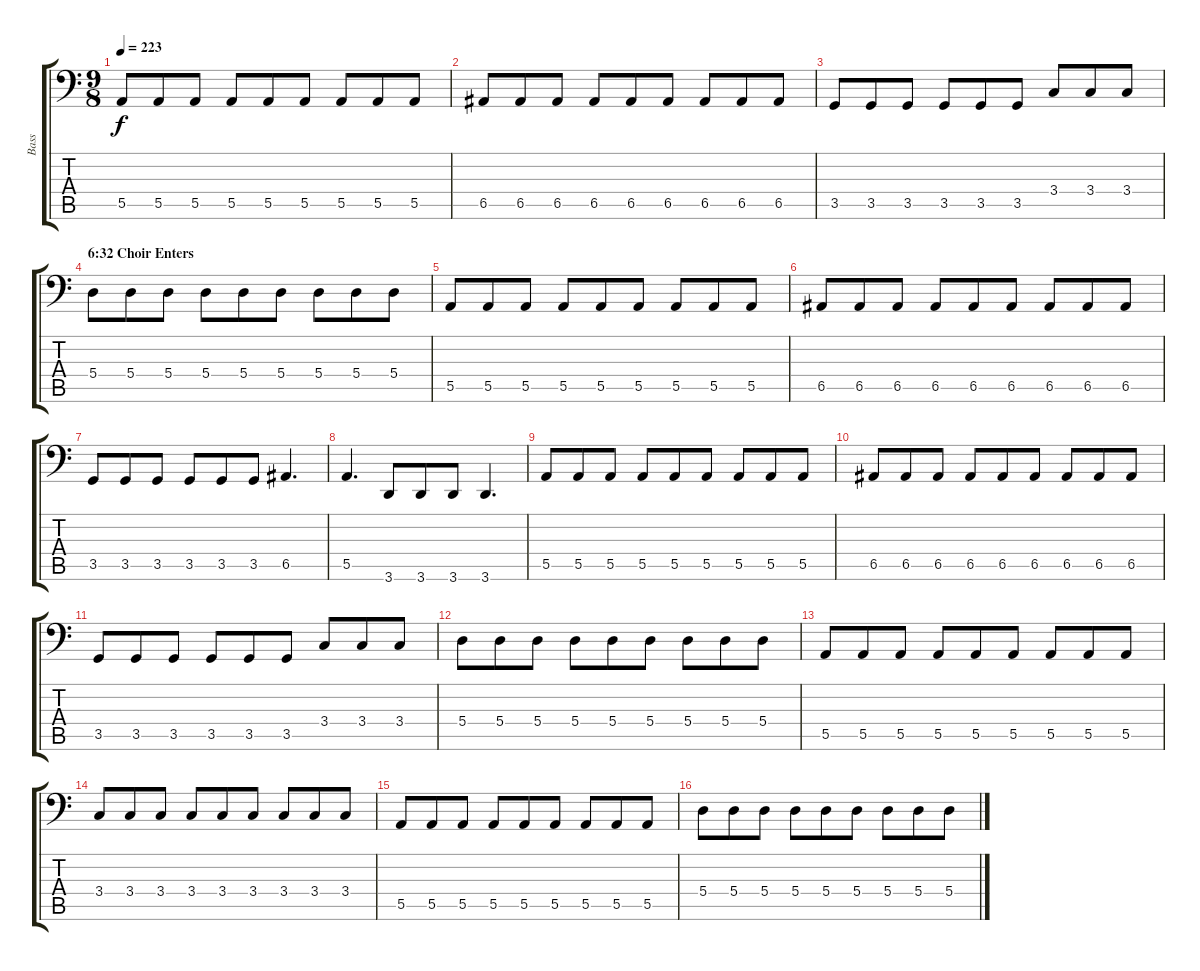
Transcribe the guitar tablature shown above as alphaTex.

\track ("Bass" "Bass") {instrument electricbasspick}
\staff {score tabs}
\tuning (B2 G2 D2 A1 E1 B0) {hide}
\ts (9 8)
\tempo 223
\clef f4
\ks c
5.5.8{dy f} 5.5.8 5.5.8 5.5.8 5.5.8 5.5.8 5.5.8 5.5.8 5.5.8 |
6.5.8 6.5.8 6.5.8 6.5.8 6.5.8 6.5.8 6.5.8 6.5.8 6.5.8 |
3.5.8 3.5.8 3.5.8 3.5.8 3.5.8 3.5.8 3.4.8 3.4.8 3.4.8 |
\section ("" "6:32 Choir Enters")
5.4.8 5.4.8 5.4.8 5.4.8 5.4.8 5.4.8 5.4.8 5.4.8 5.4.8 |
5.5.8 5.5.8 5.5.8 5.5.8 5.5.8 5.5.8 5.5.8 5.5.8 5.5.8 |
6.5.8 6.5.8 6.5.8 6.5.8 6.5.8 6.5.8 6.5.8 6.5.8 6.5.8 |
3.5.8 3.5.8 3.5.8 3.5.8 3.5.8 3.5.8 6.5.4{d} |
5.5.4{d} 3.6.8 3.6.8 3.6.8 3.6.4{d} |
5.5.8 5.5.8 5.5.8 5.5.8 5.5.8 5.5.8 5.5.8 5.5.8 5.5.8 |
6.5.8 6.5.8 6.5.8 6.5.8 6.5.8 6.5.8 6.5.8 6.5.8 6.5.8 |
3.5.8 3.5.8 3.5.8 3.5.8 3.5.8 3.5.8 3.4.8 3.4.8 3.4.8 |
5.4.8 5.4.8 5.4.8 5.4.8 5.4.8 5.4.8 5.4.8 5.4.8 5.4.8 |
5.5.8 5.5.8 5.5.8 5.5.8 5.5.8 5.5.8 5.5.8 5.5.8 5.5.8 |
3.4.8 3.4.8 3.4.8 3.4.8 3.4.8 3.4.8 3.4.8 3.4.8 3.4.8 |
5.5.8 5.5.8 5.5.8 5.5.8 5.5.8 5.5.8 5.5.8 5.5.8 5.5.8 |
5.4.8 5.4.8 5.4.8 5.4.8 5.4.8 5.4.8 5.4.8 5.4.8 5.4.8
